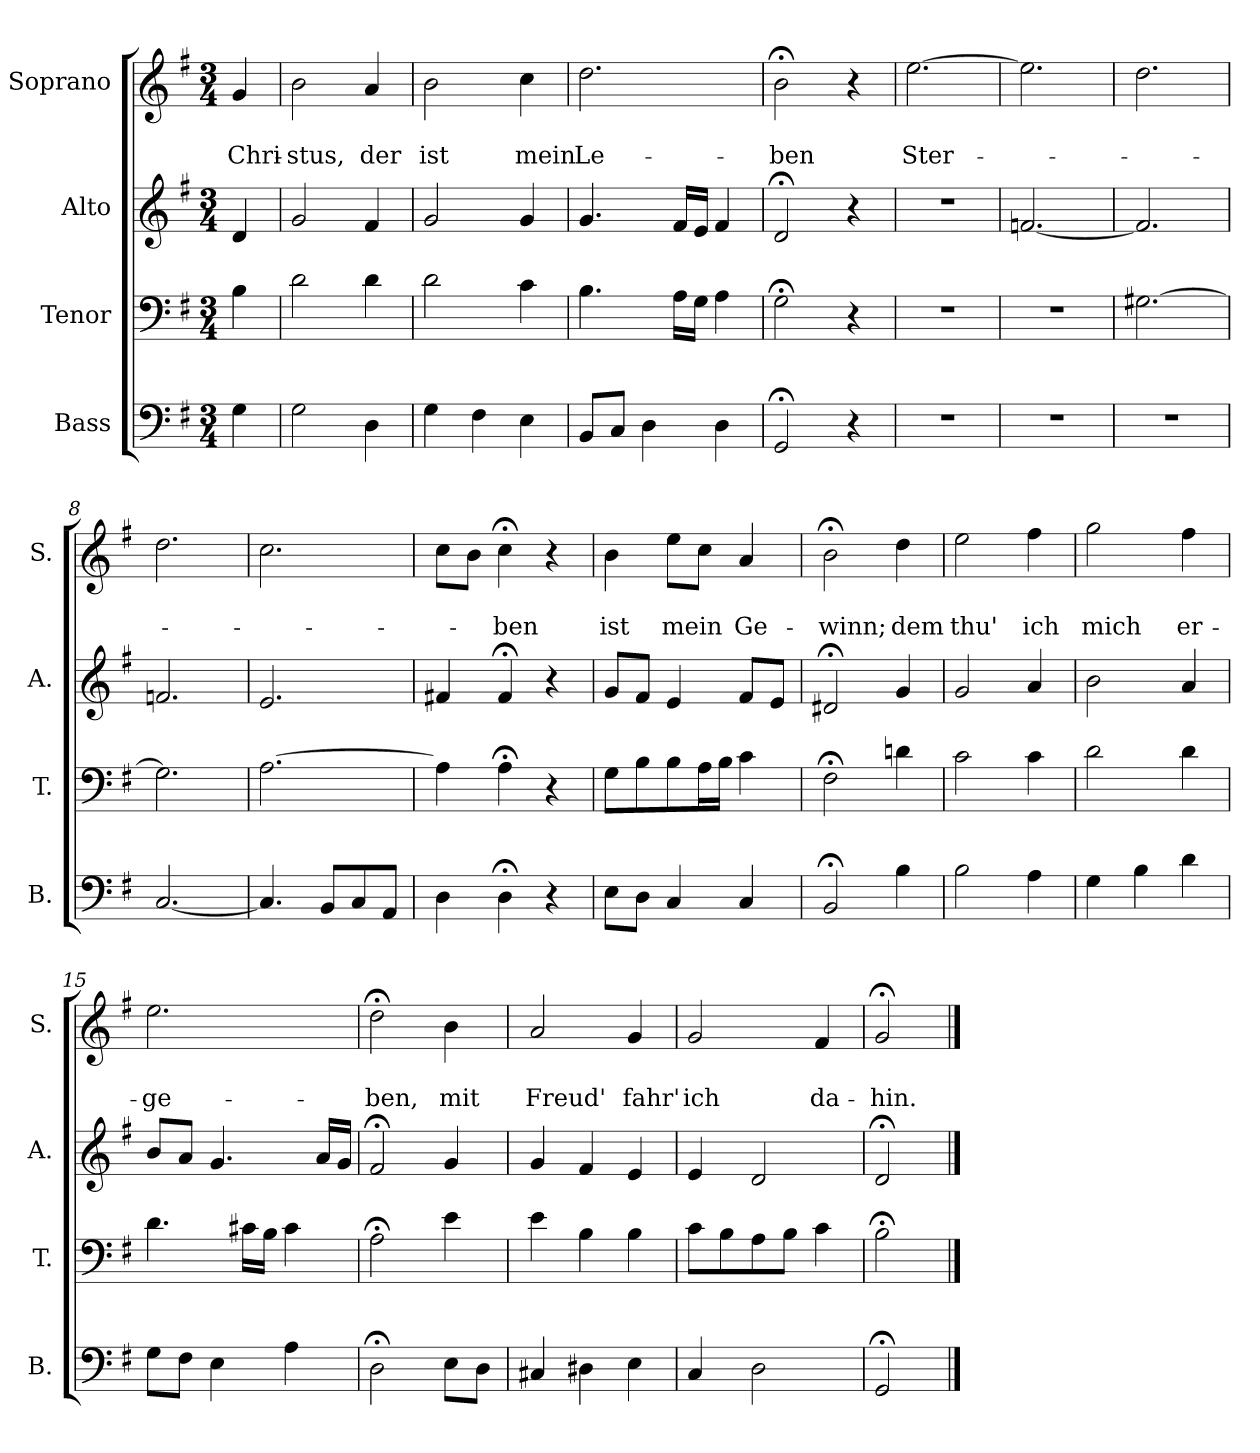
**kern	**kern	**kern	**kern	**text	**text
*part4	*part3	*part2	*part1	*part1	*part1
*staff4	*staff3	*staff2	*staff1	*staff1	*staff1
*I"Bass	*I"Tenor	*I"Alto	*I"Soprano	*	*
*I'B.	*I'T.	*I'A.	*I'S.	*	*
*clefF4	*clefF4	*clefG2	*clefG2	*	*
*k[f#]	*k[f#]	*k[f#]	*k[f#]	*	*
*G:	*G:	*G:	*G:	*	*
*M3/4	*M3/4	*M3/4	*M3/4	*	*
=	=	=	=	=	=
4G\	4B\	4d/	4g/	.	Chri-
=1	=1	=1	=1	=1	=1
2G\	2d\	2g/	2b\	.	-stus,
4D\	4d\	4f#/	4a/	.	der
=2	=2	=2	=2	=2	=2
4G\	2d\	2g/	2b\	.	ist
4F#\	.	.	.	.	.
4E\	4c\	4g/	4cc\	.	mein
=3	=3	=3	=3	=3	=3
8BB/L	4.B\	4.g/	2.dd\	.	Le-
8C/J	.	.	.	.	.
4D\	.	.	.	.	.
.	16A\LL	16f#/LL	.	.	.
.	16G\JJ	16e/JJ	.	.	.
4D\	4A\	4f#/	.	.	.
=4	=4	=4	=4	=4	=4
2GG;</	2G;<\	2d;</	2b;<\	.	-ben
4r	4r	4r	4r	.	.
=5	=5	=5	=5	=5	=5
2.r	2.r	2.r	[2.ee\	.	Ster-
=6	=6	=6	=6	=6	=6
2.r	2.r	[2.fn/	2.ee\]	.	.
=7	=7	=7	=7	=7	=7
2.r	[2.G#X\	2.f/]	2.dd\	.	.
=8	=8	=8	=8	=8	=8
[2.C/	2.G#\]	2.fn/	2.dd\	.	.
=9	=9	=9	=9	=9	=9
4.C/]	[2.A\	2.e/	2.cc\	.	.
8BB/L	.	.	.	.	.
8C/	.	.	.	.	.
8AA/J	.	.	.	.	.
=10	=10	=10	=10	=10	=10
4D\	4A\]	4f#X/	8cc\L	.	.
.	.	.	8b\J	.	.
4D;<\	4A;<\	4f#;</	4cc;<\	.	-ben
4r	4r	4r	4r	.	.
!!LO:LB:g=z
=11	=11	=11	=11	=11	=11
8E\L	8G\L	8g/L	4b\	.	ist
8D\J	8B\	8f#/J	.	.	.
4C/	8B\	4e/	8ee\L	.	mein
.	16A\L	.	8cc\J	.	.
.	16B\JJ	.	.	.	.
4C/	4c\	8f#/L	4a/	.	Ge-
.	.	8e/J	.	.	.
=12	=12	=12	=12	=12	=12
2BB;</	2F#;<\	2d#X;</	2b;<\	.	-winn;
4B\	4dn\	4g/	4dd\	.	dem
=13	=13	=13	=13	=13	=13
2B\	2c\	2g/	2ee\	.	thu'
4A\	4c\	4a/	4ff#\	.	ich
=14	=14	=14	=14	=14	=14
4G\	2d\	2b\	2gg\	.	mich
4B\	.	.	.	.	.
4d\	4d\	4a/	4ff#\	.	er-
=15	=15	=15	=15	=15	=15
8G\L	4.d\	8b/L	2.ee\	.	-ge-
8F#\J	.	8a/J	.	.	.
4E\	.	4.g/	.	.	.
.	16c#X\LL	.	.	.	.
.	16B\JJ	.	.	.	.
4A\	4c#\	.	.	.	.
.	.	16a/LL	.	.	.
.	.	16g/JJ	.	.	.
=16	=16	=16	=16	=16	=16
2D;<\	2A;<\	2f#;</	2dd;<\	.	-ben,
8E\L	4e\	4g/	4b\	.	mit
8D\J	.	.	.	.	.
=17	=17	=17	=17	=17	=17
4C#X/	4e\	4g/	2a/	.	Freud'
4D#X\	4B\	4f#/	.	.	.
4E\	4B\	4e/	4g/	.	fahr'
=18	=18	=18	=18	=18	=18
4C/	8c\L	4e/	2g/	.	ich
.	8B\	.	.	.	.
2D\	8A\	2d/	.	.	.
.	8B\J	.	.	.	.
.	4c\	.	4f#/	.	da-
=19	=19	=19	=19	=19	=19
2GG;</	2B;<\	2d;</	2g;</	.	-hin.
==	==	==	==	==	==
*-	*-	*-	*-	*-	*-
